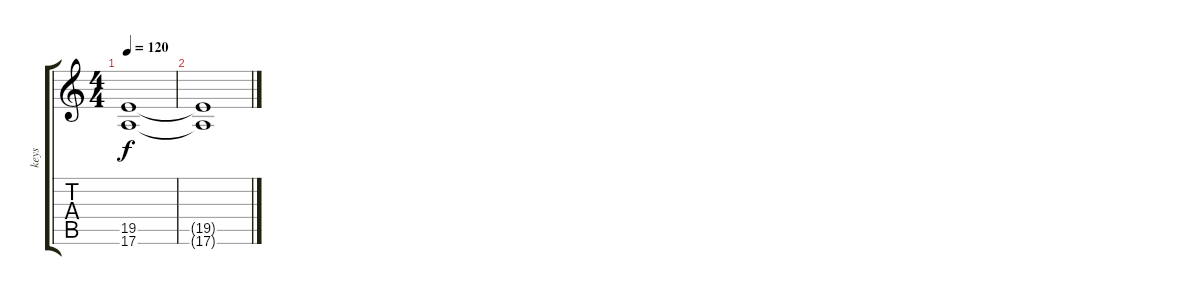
\track ("keys" "keys") {instrument stringensemble1}
\staff {score tabs}
\tuning (E4 B3 G3 D3 A2 E2) {hide}
\ts (4 4)
\tempo 120
\clef g2
\ks c
(19.5{t} 17.6{t}).1{dy f} |
(19.5{t} 17.6{t}).1
